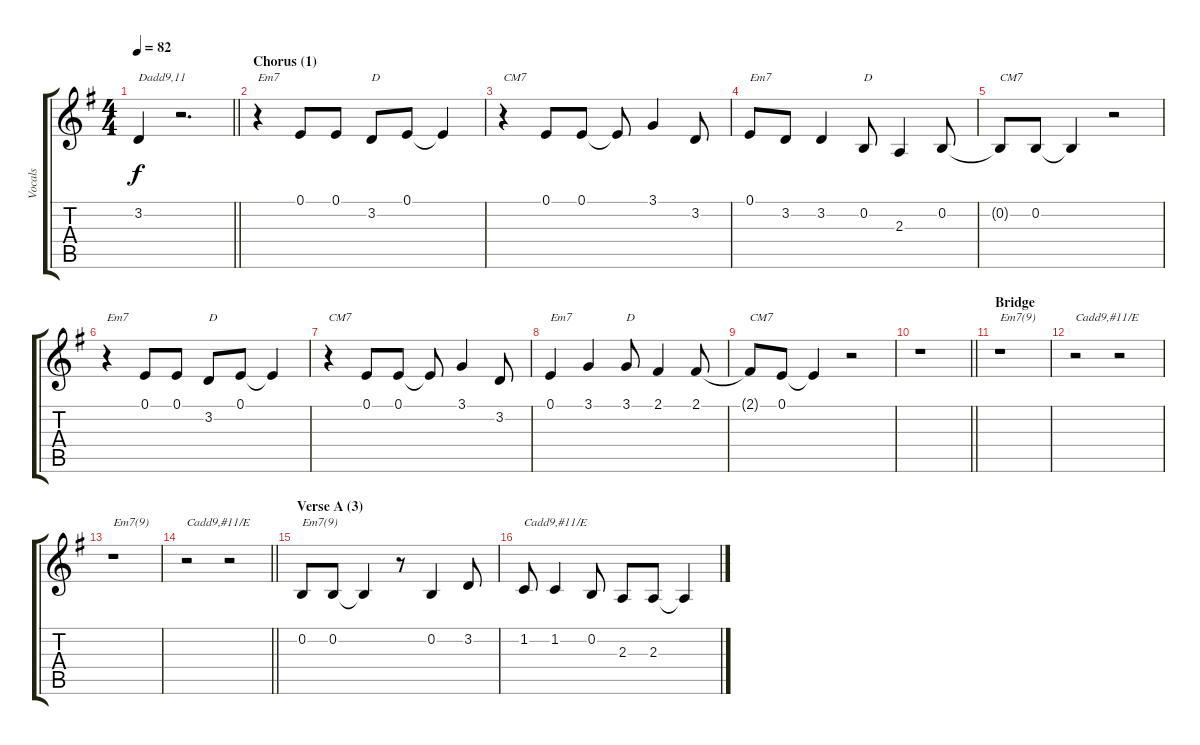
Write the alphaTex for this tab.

\track ("Vocals" "Vocals") {instrument sopranosax}
\staff {score tabs}
\tuning (E4 B3 G3 D3 A2 E2) {hide}
\ts (4 4)
\tempo 82
\clef g2
\barLineRight lightlight
\ks eminor
3.2.4{txt "Dadd9,11" dy f} r.2{d} |
\section ("" "Chorus (1)")
r.4{txt "Em7"} 0.1.8 0.1.8 3.2.8{txt "D"} 0.1.8 0.1{t}.4 |
r.4{txt "CM7"} 0.1.8 0.1.8 0.1{t}.8 3.1.4 3.2.8 |
0.1.8{txt "Em7"} 3.2.8 3.2.4 0.2.8{txt "D"} 2.3.4 0.2.8 |
0.2{t}.8{txt "CM7"} 0.2.8 0.2{t}.4 r.2 |
r.4{txt "Em7"} 0.1.8 0.1.8 3.2.8{txt "D"} 0.1.8 0.1{t}.4 |
r.4{txt "CM7"} 0.1.8 0.1.8 0.1{t}.8 3.1.4 3.2.8 |
0.1.4{txt "Em7"} 3.1.4 3.1.8{txt "D"} 2.1.4 2.1.8 |
2.1{t}.8{txt "CM7"} 0.1.8 0.1{t}.4 r.2 |
\barLineRight lightlight
r.1 |
\section ("" "Bridge")
r.1{txt "Em7(9)"} |
r.2{txt "Cadd9,#11/E"} r.2 |
r.1{txt "Em7(9)"} |
\barLineRight lightlight
r.2{txt "Cadd9,#11/E"} r.2 |
\section ("" "Verse A (3)")
0.2.8{txt "Em7(9)"} 0.2.8 0.2{t}.4 r.8 0.2.4 3.2.8 |
1.2.8{txt "Cadd9,#11/E"} 1.2.4 0.2.8 2.3.8 2.3.8 2.3{t}.4
